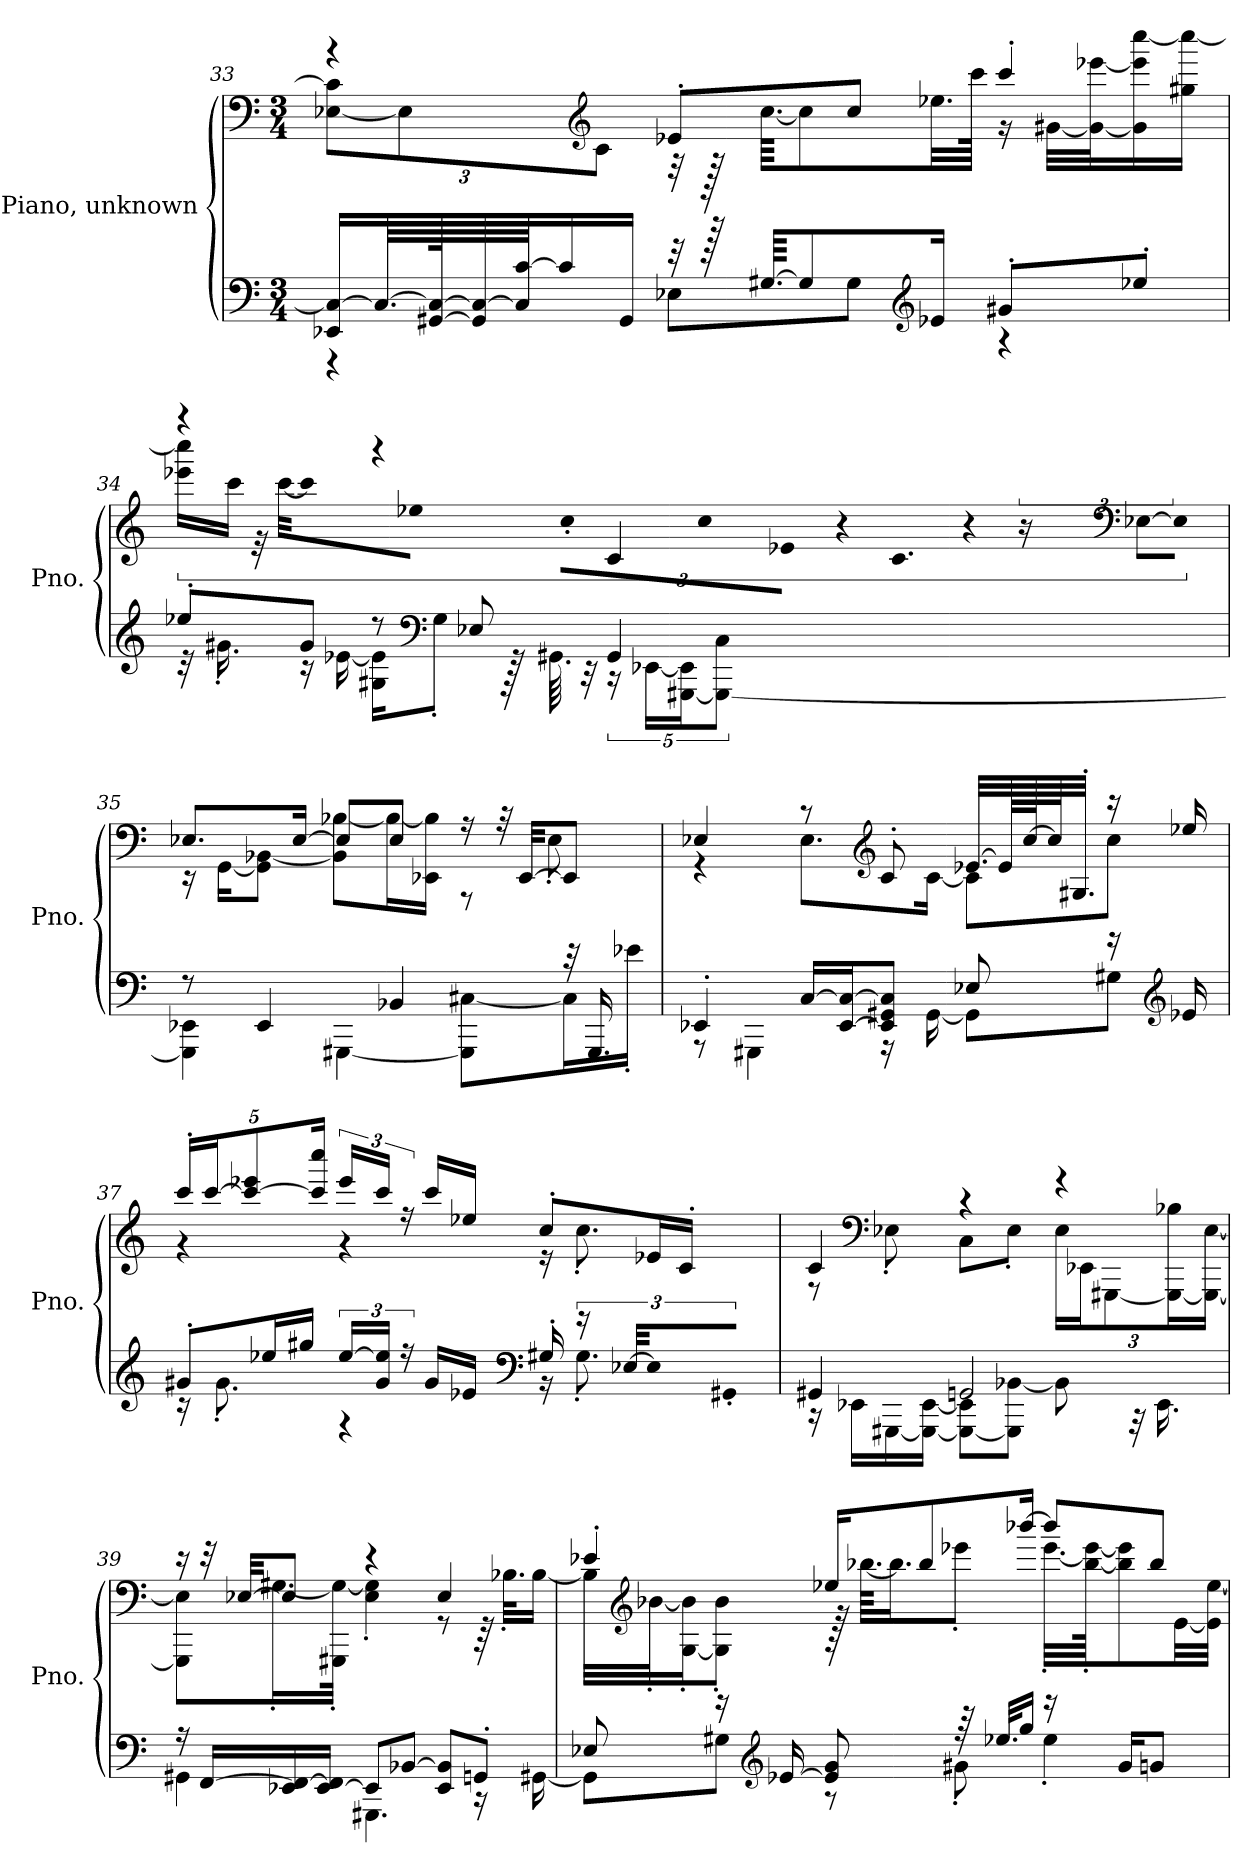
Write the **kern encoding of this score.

**kern	**kern
*part1	*part1
*staff2	*staff1
*I"Piano, unknown	*
*I'Pno.	*
!!LO:LB:g=z
*clefF4	*clefF4
*k[]	*k[]
*M3/4	*M3/4
=33	=33
*^	*^
*	*	*	*Xbrackettup
16EE-X/ 16C/_LL	4r	4r	[12E-X\ 12c\]L
64.C/LL_	.	.	.
.	.	.	12E-\]
[128GG#X/ 128C/_K	.	.	.
64GG#/] 64C/_	.	.	.
64C/] [64c/JJ	.	.	.
16c/]	.	.	.
*	*	*clefG2	*
.	.	.	12c\J
16GG#/JJ	.	.	.
32r	8E-X\L	8e-X'/L	32r
128r	.	.	128r
[64.G#X/KKKL	.	.	[64.cc\KKKL
8G#/]	.	.	8cc\]
.	8G#\J	8cc/J	.
*clefG2	*	*	*
16e-X/Jk	.	.	32.ee-X\LL
.	.	.	64ccc\JJJk
8g#X'/L	4r	4ccc'/	16r
.	.	.	[32g#X\LLL
.	.	.	32g#\_ [32eee-X\J
8ee-X'/J	.	.	16g#\] 16eee-\] [16cccc\
.	.	.	16gg#X\ 16cccc\_JJ
!!LO:LB:g=z	!!
=34	=34	=34	=34
*	*	*	*brackettup
8ee-X'/L	32r	4r	24eee-X\ 24cccc\]LL
.	16.g#X'\	.	.
.	.	.	24ccc\JJ
.	.	.	48r
.	.	.	[48ccc\KLL
8g#/J	16r	.	16ccc\]
.	[16e-X\	.	16ee-X\JJ
8r	16G#X\ 16e-\]KL	4r	16cc'\LL
*clefF4	*	*	*
.	8G#'\J	.	16cc\
8E-X/	.	.	16e-X\JJ
.	128r	.	128r
.	64.GG#X\	.	64.c\
.	32r	.	32r
4GG#/	20r	4c/	24r
*	*	*clefF4	*
.	.	.	[12E-X\L
.	[20EE-X\LL	.	.
.	[20GGG#X\ 20EE-\]J	.	.
.	.	.	8E-\J]
.	10GGG#\_ 10C\J	.	.
!!LO:LB:g=z	!!
=35	=35	=35	=35
8r	4GGG#\] 4EE-X\	8.E-X/L	16r
.	.	.	[16GG\KL
4EE-/	.	.	8GG\] [8BB-X\J
.	.	[16E-/Jk	.
.	[4GGG#X\	8E-/L]	8BB-\] [8B-X\L
4BB-X/	.	8E-/J	16B-\L_
.	.	.	16EE-X\ 16B-\]JJ
.	8GGG#\] [8C#X\L	16r	8r
.	.	32r	.
.	.	[32EE-/KKL	.
32r	16C#\L]	8EE-/J]	8E-'\
16.GGG#/	.	.	.
.	16e-X'\JJ	.	.
=36	=36	=36	=36
4EE-X'/	8r	4E-X/	4r
.	4GGG#X\	.	.
[16C/LL	.	8r	8.E-\L
[16EE-/ 16C/_J	.	.	.
*	*	*clefG2	*
8EE-/] 8GG#X/ 8C/]J	16r	8c'/	.
.	[16GG#\	.	[16c\Jk
8E-X/	8GG#\L]	[32.e-X/LLL	8c\L]
.	.	128e-/LL]	.
.	.	[128cc/J	.
.	.	64cc/J]	.
.	.	32.G#X'/JJJ	.
16r	8G#X\J	16r	8cc\J
*clefG2	*	*	*
16e-X/	.	16ee-X/	.
!!LO:LB:g=z	!!
=37	=37	=37	=37
*	*	*Xbrackettup	*
8g#X'/L	16r	20ccc'/LL	4r
.	.	[20ccc/J	.
.	8.g#'\	.	.
.	.	10ccc/_ 10eee-X/	.
16ee-X/L	.	.	.
16gg#X/JJ	.	.	.
.	.	20ccc/] 20cccc/Jk	.
*	*	*brackettup	*
[24ee-/LL	4r	24eee-/LL	4r
24g#/ 24ee-/]JJ	.	24ccc/JJ	.
24r	.	24r	.
16g#/LL	.	16ccc/LL	.
16e-X/JJ	.	16ee-X/JJ	.
*clefF4	*	*	*
16G#X'/	16r	8cc'/L	16r
24r	8.G#'\	.	8.cc'\
[48E-X/KLL	.	.	.
16E-/]	.	16e-X/L	.
16GG#X'/JJ	.	16c'/JJ	.
=38	=38	=38	=38
4GG#X/	16r	4c/	8r
.	16EE-X\LL	.	.
*	*	*clefF4	*
.	[16GGG#X\	.	8E-X'\
.	16GGG#\_ [16EE-\JJ	.	.
2GGn/	8GGG#\_ 8EE-\]L	4r	8C\L
.	8GGG#\] [8BB-X\J	.	8E-'\J
*	*	*	*Xbrackettup
.	8BB-\]	4r	24E-\LL
.	.	.	24EE-X\J
.	.	.	[12GGG#X\
.	32r	.	.
.	16.EE-\	.	.
.	.	.	24GGG#\_ 24B-X\L
.	.	.	24GGG#\_ [24E-\JJ
!!LO:PB:g=z	!!
=39	=39	=39	=39
16r	4GG#X\	16r	8GGG#\] 8E-\]L
[16FF/LL	.	32r	.
.	.	[32E-X/KKL	.
16EE-X/ 16FF/_	.	8E-/J]	[16.G#X'\L
[16EE-/ 16FF/]JJ	.	.	.
.	.	.	32GGG#X\' 32G#\_'JJk
8EE-/L]	4.GGG#X\	4r	4E-\' 4G#\]'
[8BB-X/J	.	.	.
8EE-/ 8BB-/]L	.	4E-/	8r
8GGn'/J	16r	.	64r
.	.	.	32.B-X'\KLL
.	[16GG#X\	.	[16B-\JJ
!!LO:LB:g=z	!!
=40	=40	=40	=40
8E-X/	8GG#\L]	4e-X'/	32B-\LLL]
*	*	*clefG2	*
.	.	.	[32b-X'\J
.	.	.	[16G\' 16b-\]'J
16r	8G#X\J	.	8G\]' 8b-\'J
*clefG2	*	*	*
[16e-X/	.	.	.
8e-/] 8g/	8r	16ee-X/KL	128r
.	.	.	[64.bb-X\KKLL
.	.	.	16.bb-\J]
.	.	8bb-/	.
64r	8g#X'\	.	8eee-X'\J
32.ee-X/KLL	.	.	.
16gg/JJ	.	[16bbb-X/Jk	.
16r	4ee-'\	8bbb-/L]	[32.eee-'\LLL
.	.	.	[64bb-\' 64eee-\_'JJK
16g#/KL	.	.	8bb-\] 8eee-\]
8gn/J	.	8bb-/J	.
.	.	.	[32e-\LL
.	.	.	32e-\] [32ee-\JJJ
*v	*v	*	*
*	*v	*v
=	=
*-	*-
